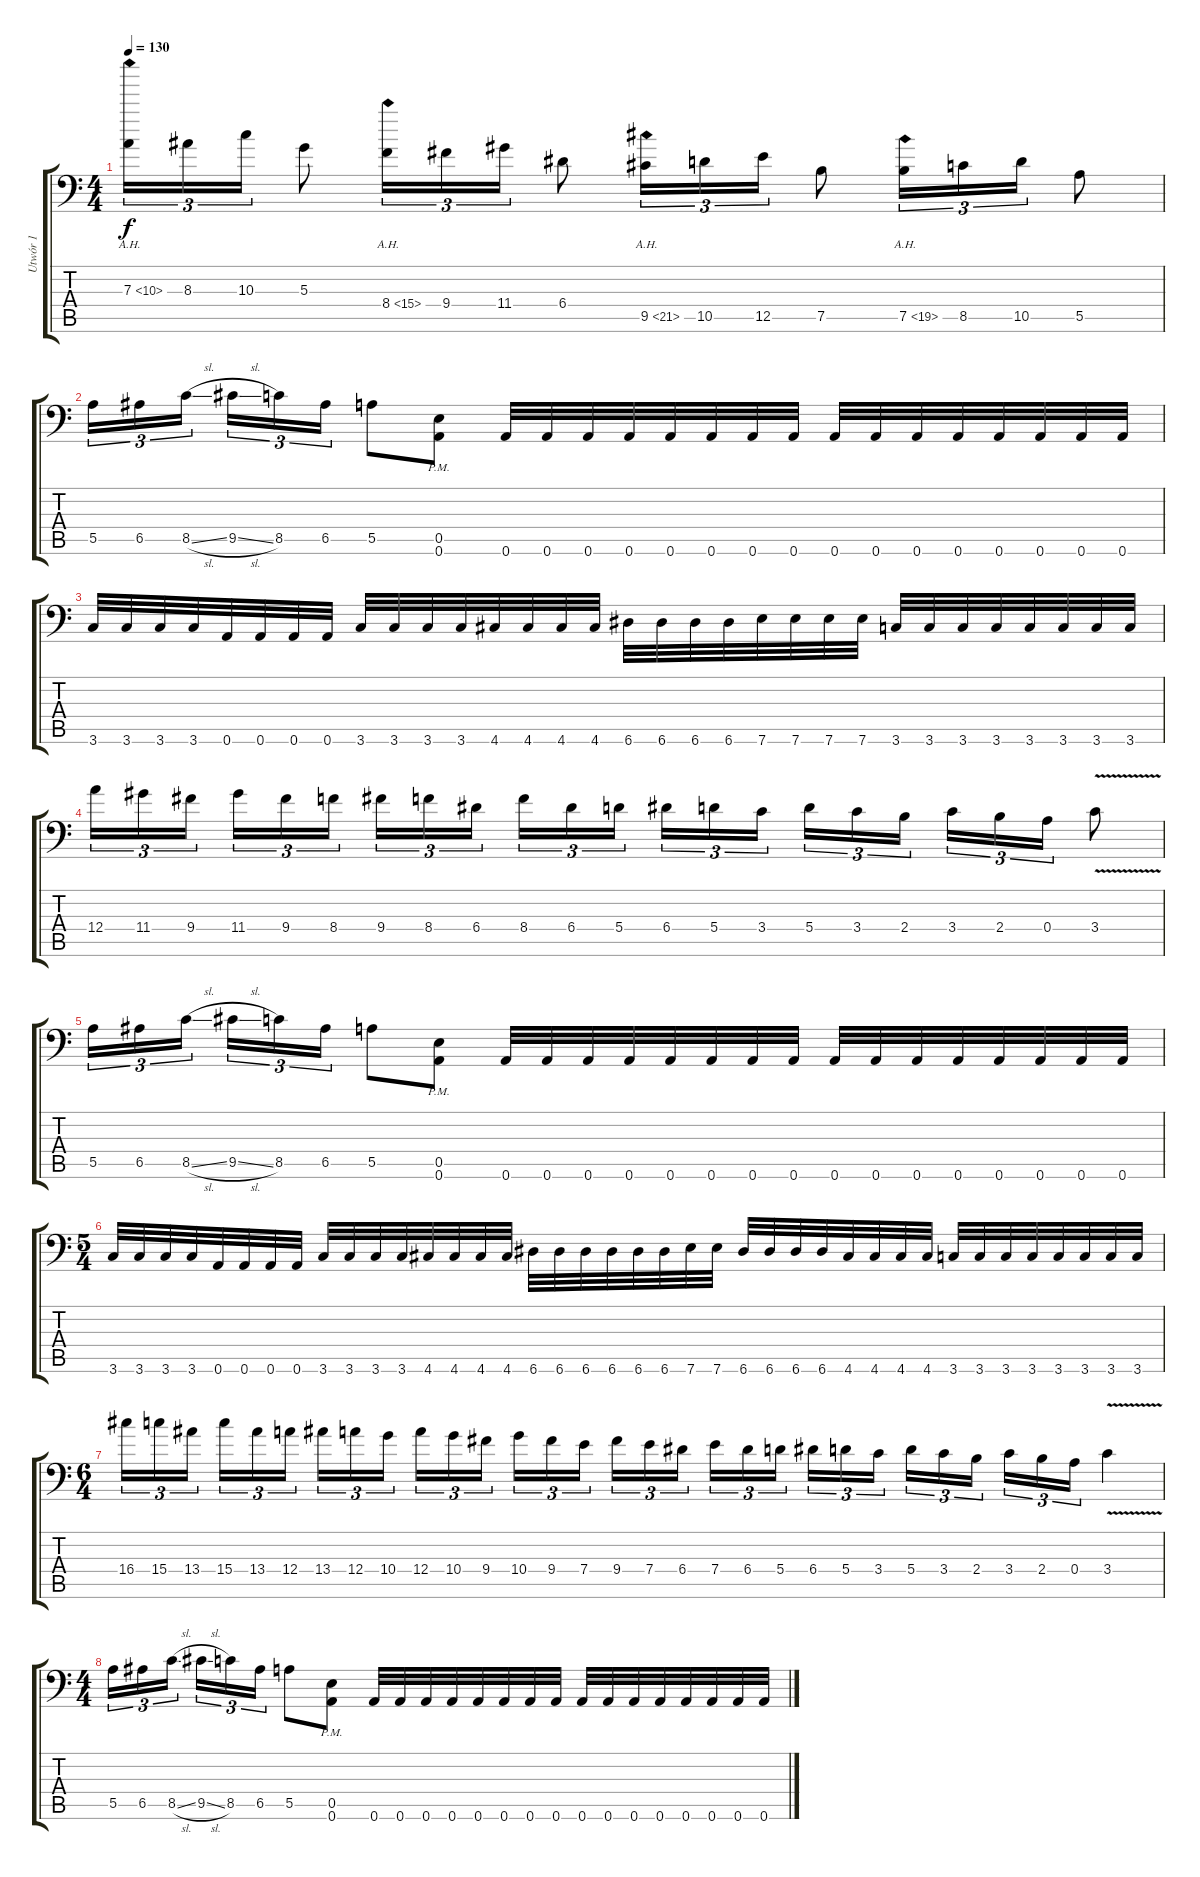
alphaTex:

\track ("Utwór 1" "Utwór 1") {instrument distortionguitar}
\staff {score tabs}
\tuning (B3 Gb3 D3 A2 E2 A1) {hide}
\ts (4 4)
\tempo 130
\clef f4
\ks c
7.3{ah 3}.16{tu (3 2) dy f} 8.3.16{tu (3 2)} 10.3.16{tu (3 2)} 5.3.8 8.4{ah 7}.16{tu (3 2)} 9.4.16{tu (3 2)} 11.4.16{tu (3 2)} 6.4.8 9.5{ah 12}.16{tu (3 2)} 10.5.16{tu (3 2)} 12.5.16{tu (3 2)} 7.5.8 7.5{ah 12}.16{tu (3 2)} 8.5.16{tu (3 2)} 10.5.16{tu (3 2)} 5.5.8 |
5.5.16{tu (3 2)} 6.5.16{tu (3 2)} 8.5{sl}.16{tu (3 2) beam splitsecondary} 9.5{sl}.16{tu (3 2)} 8.5.16{tu (3 2)} 6.5.16{tu (3 2)} 5.5.8 (0.5{pm} 0.6{pm}).8 0.6.32 0.6.32 0.6.32 0.6.32 0.6.32 0.6.32 0.6.32 0.6.32 0.6.32 0.6.32 0.6.32 0.6.32 0.6.32 0.6.32 0.6.32 0.6.32 |
3.6.32 3.6.32 3.6.32 3.6.32 0.6.32 0.6.32 0.6.32 0.6.32 3.6.32 3.6.32 3.6.32 3.6.32 4.6.32 4.6.32 4.6.32 4.6.32 6.6.32 6.6.32 6.6.32 6.6.32 7.6.32 7.6.32 7.6.32 7.6.32 3.6.32 3.6.32 3.6.32 3.6.32 3.6.32 3.6.32 3.6.32 3.6.32 |
12.4.16{tu (3 2)} 11.4.16{tu (3 2)} 9.4.16{tu (3 2) beam splitsecondary} 11.4.16{tu (3 2)} 9.4.16{tu (3 2)} 8.4.16{tu (3 2)} 9.4.16{tu (3 2)} 8.4.16{tu (3 2)} 6.4.16{tu (3 2) beam splitsecondary} 8.4.16{tu (3 2)} 6.4.16{tu (3 2)} 5.4.16{tu (3 2)} 6.4.16{tu (3 2)} 5.4.16{tu (3 2)} 3.4.16{tu (3 2) beam splitsecondary} 5.4.16{tu (3 2)} 3.4.16{tu (3 2)} 2.4.16{tu (3 2)} 3.4.16{tu (3 2)} 2.4.16{tu (3 2)} 0.4.16{tu (3 2)} 3.4{v}.8 |
5.5.16{tu (3 2)} 6.5.16{tu (3 2)} 8.5{sl}.16{tu (3 2) beam splitsecondary} 9.5{sl}.16{tu (3 2)} 8.5.16{tu (3 2)} 6.5.16{tu (3 2)} 5.5.8 (0.5{pm} 0.6{pm}).8 0.6.32 0.6.32 0.6.32 0.6.32 0.6.32 0.6.32 0.6.32 0.6.32 0.6.32 0.6.32 0.6.32 0.6.32 0.6.32 0.6.32 0.6.32 0.6.32 |
\ts (5 4)
3.6.32 3.6.32 3.6.32 3.6.32 0.6.32 0.6.32 0.6.32 0.6.32 3.6.32 3.6.32 3.6.32 3.6.32 4.6.32 4.6.32 4.6.32 4.6.32 6.6.32 6.6.32 6.6.32 6.6.32 6.6.32 6.6.32 7.6.32 7.6.32 6.6.32 6.6.32 6.6.32 6.6.32 4.6.32 4.6.32 4.6.32 4.6.32 3.6.32 3.6.32 3.6.32 3.6.32 3.6.32 3.6.32 3.6.32 3.6.32 |
\ts (6 4)
16.4.16{tu (3 2)} 15.4.16{tu (3 2)} 13.4.16{tu (3 2) beam splitsecondary} 15.4.16{tu (3 2)} 13.4.16{tu (3 2)} 12.4.16{tu (3 2) beam splitsecondary} 13.4.16{tu (3 2)} 12.4.16{tu (3 2)} 10.4.16{tu (3 2) beam splitsecondary} 12.4.16{tu (3 2)} 10.4.16{tu (3 2)} 9.4.16{tu (3 2) beam splitsecondary} 10.4.16{tu (3 2)} 9.4.16{tu (3 2)} 7.4.16{tu (3 2) beam splitsecondary} 9.4.16{tu (3 2)} 7.4.16{tu (3 2)} 6.4.16{tu (3 2)} 7.4.16{tu (3 2)} 6.4.16{tu (3 2)} 5.4.16{tu (3 2) beam splitsecondary} 6.4.16{tu (3 2)} 5.4.16{tu (3 2)} 3.4.16{tu (3 2) beam splitsecondary} 5.4.16{tu (3 2)} 3.4.16{tu (3 2)} 2.4.16{tu (3 2) beam splitsecondary} 3.4.16{tu (3 2)} 2.4.16{tu (3 2)} 0.4.16{tu (3 2)} 3.4{v}.4 |
\ts (4 4)
5.5.16{tu (3 2)} 6.5.16{tu (3 2)} 8.5{sl}.16{tu (3 2) beam splitsecondary} 9.5{sl}.16{tu (3 2)} 8.5.16{tu (3 2)} 6.5.16{tu (3 2)} 5.5.8 (0.5{pm} 0.6{pm}).8 0.6.32 0.6.32 0.6.32 0.6.32 0.6.32 0.6.32 0.6.32 0.6.32 0.6.32 0.6.32 0.6.32 0.6.32 0.6.32 0.6.32 0.6.32 0.6.32
